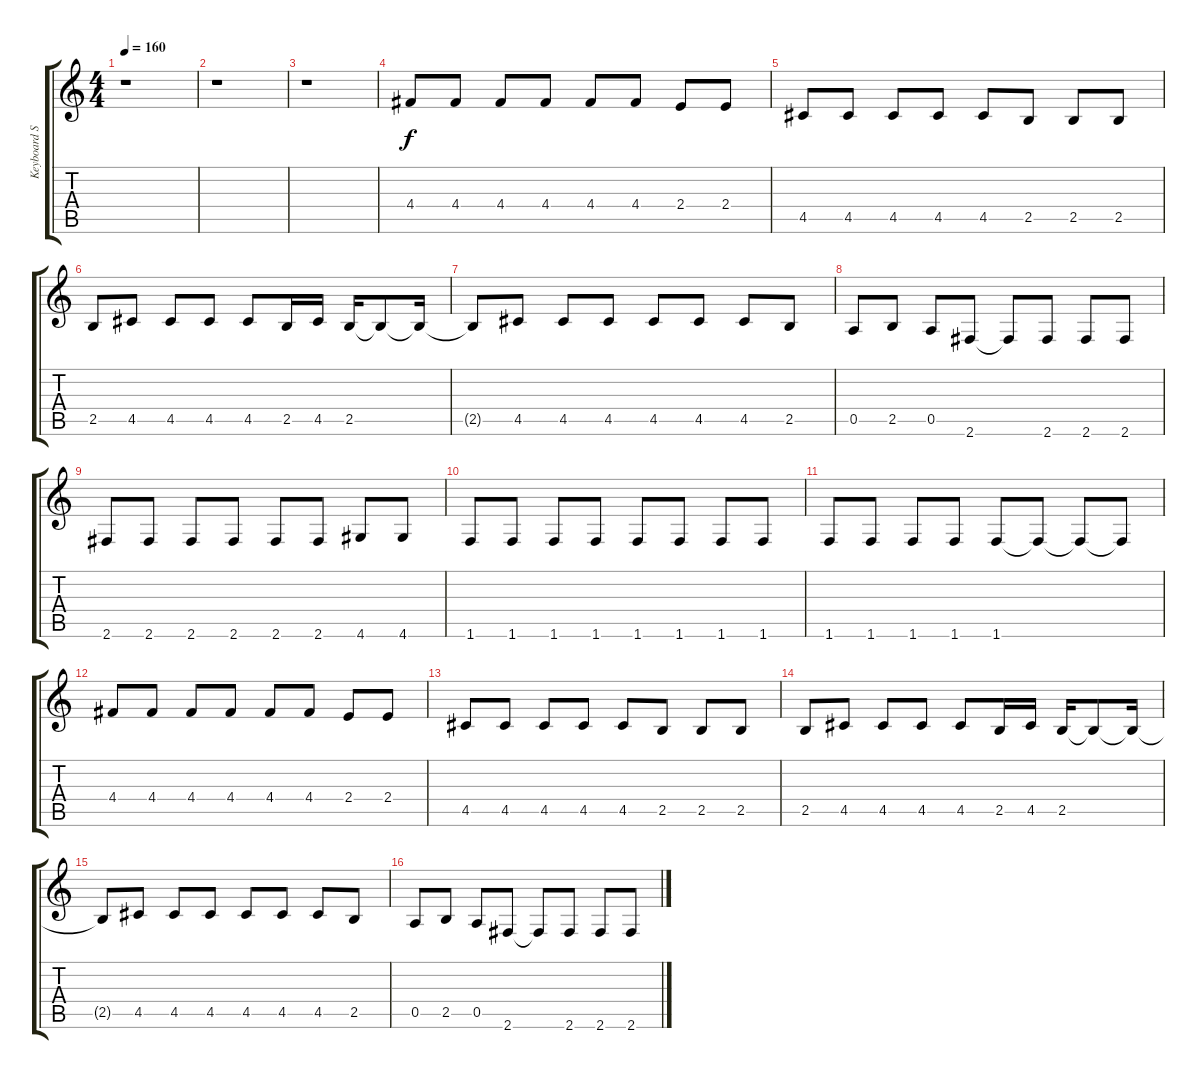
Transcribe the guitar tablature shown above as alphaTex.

\track ("Keyboard Solo" "Keyboard S") {instrument guitarharmonics}
\staff {score tabs}
\tuning (E4 B3 G3 D3 A2 E2) {hide}
\ts (4 4)
\tempo 160
\clef g2
\ks c
r.1{dy f} |
r.1 |
r.1 |
4.4.8 4.4.8 4.4.8 4.4.8 4.4.8 4.4.8 2.4.8 2.4.8 |
4.5.8 4.5.8 4.5.8 4.5.8 4.5.8 2.5.8 2.5.8 2.5.8 |
2.5.8 4.5.8 4.5.8 4.5.8 4.5.8 2.5.16 4.5.16 2.5.16 2.5{t}.8 2.5{t}.16 |
2.5{t}.8 4.5.8 4.5.8 4.5.8 4.5.8 4.5.8 4.5.8 2.5.8 |
0.5.8 2.5.8 0.5.8 2.6.8 2.6{t}.8 2.6.8 2.6.8 2.6.8 |
2.6.8 2.6.8 2.6.8 2.6.8 2.6.8 2.6.8 4.6.8 4.6.8 |
1.6.8 1.6.8 1.6.8 1.6.8 1.6.8 1.6.8 1.6.8 1.6.8 |
1.6.8 1.6.8 1.6.8 1.6.8 1.6.8 1.6{t}.8 1.6{t}.8 1.6{t}.8 |
4.4.8 4.4.8 4.4.8 4.4.8 4.4.8 4.4.8 2.4.8 2.4.8 |
4.5.8 4.5.8 4.5.8 4.5.8 4.5.8 2.5.8 2.5.8 2.5.8 |
2.5.8 4.5.8 4.5.8 4.5.8 4.5.8 2.5.16 4.5.16 2.5.16 2.5{t}.8 2.5{t}.16 |
2.5{t}.8 4.5.8 4.5.8 4.5.8 4.5.8 4.5.8 4.5.8 2.5.8 |
0.5.8 2.5.8 0.5.8 2.6.8 2.6{t}.8 2.6.8 2.6.8 2.6.8
